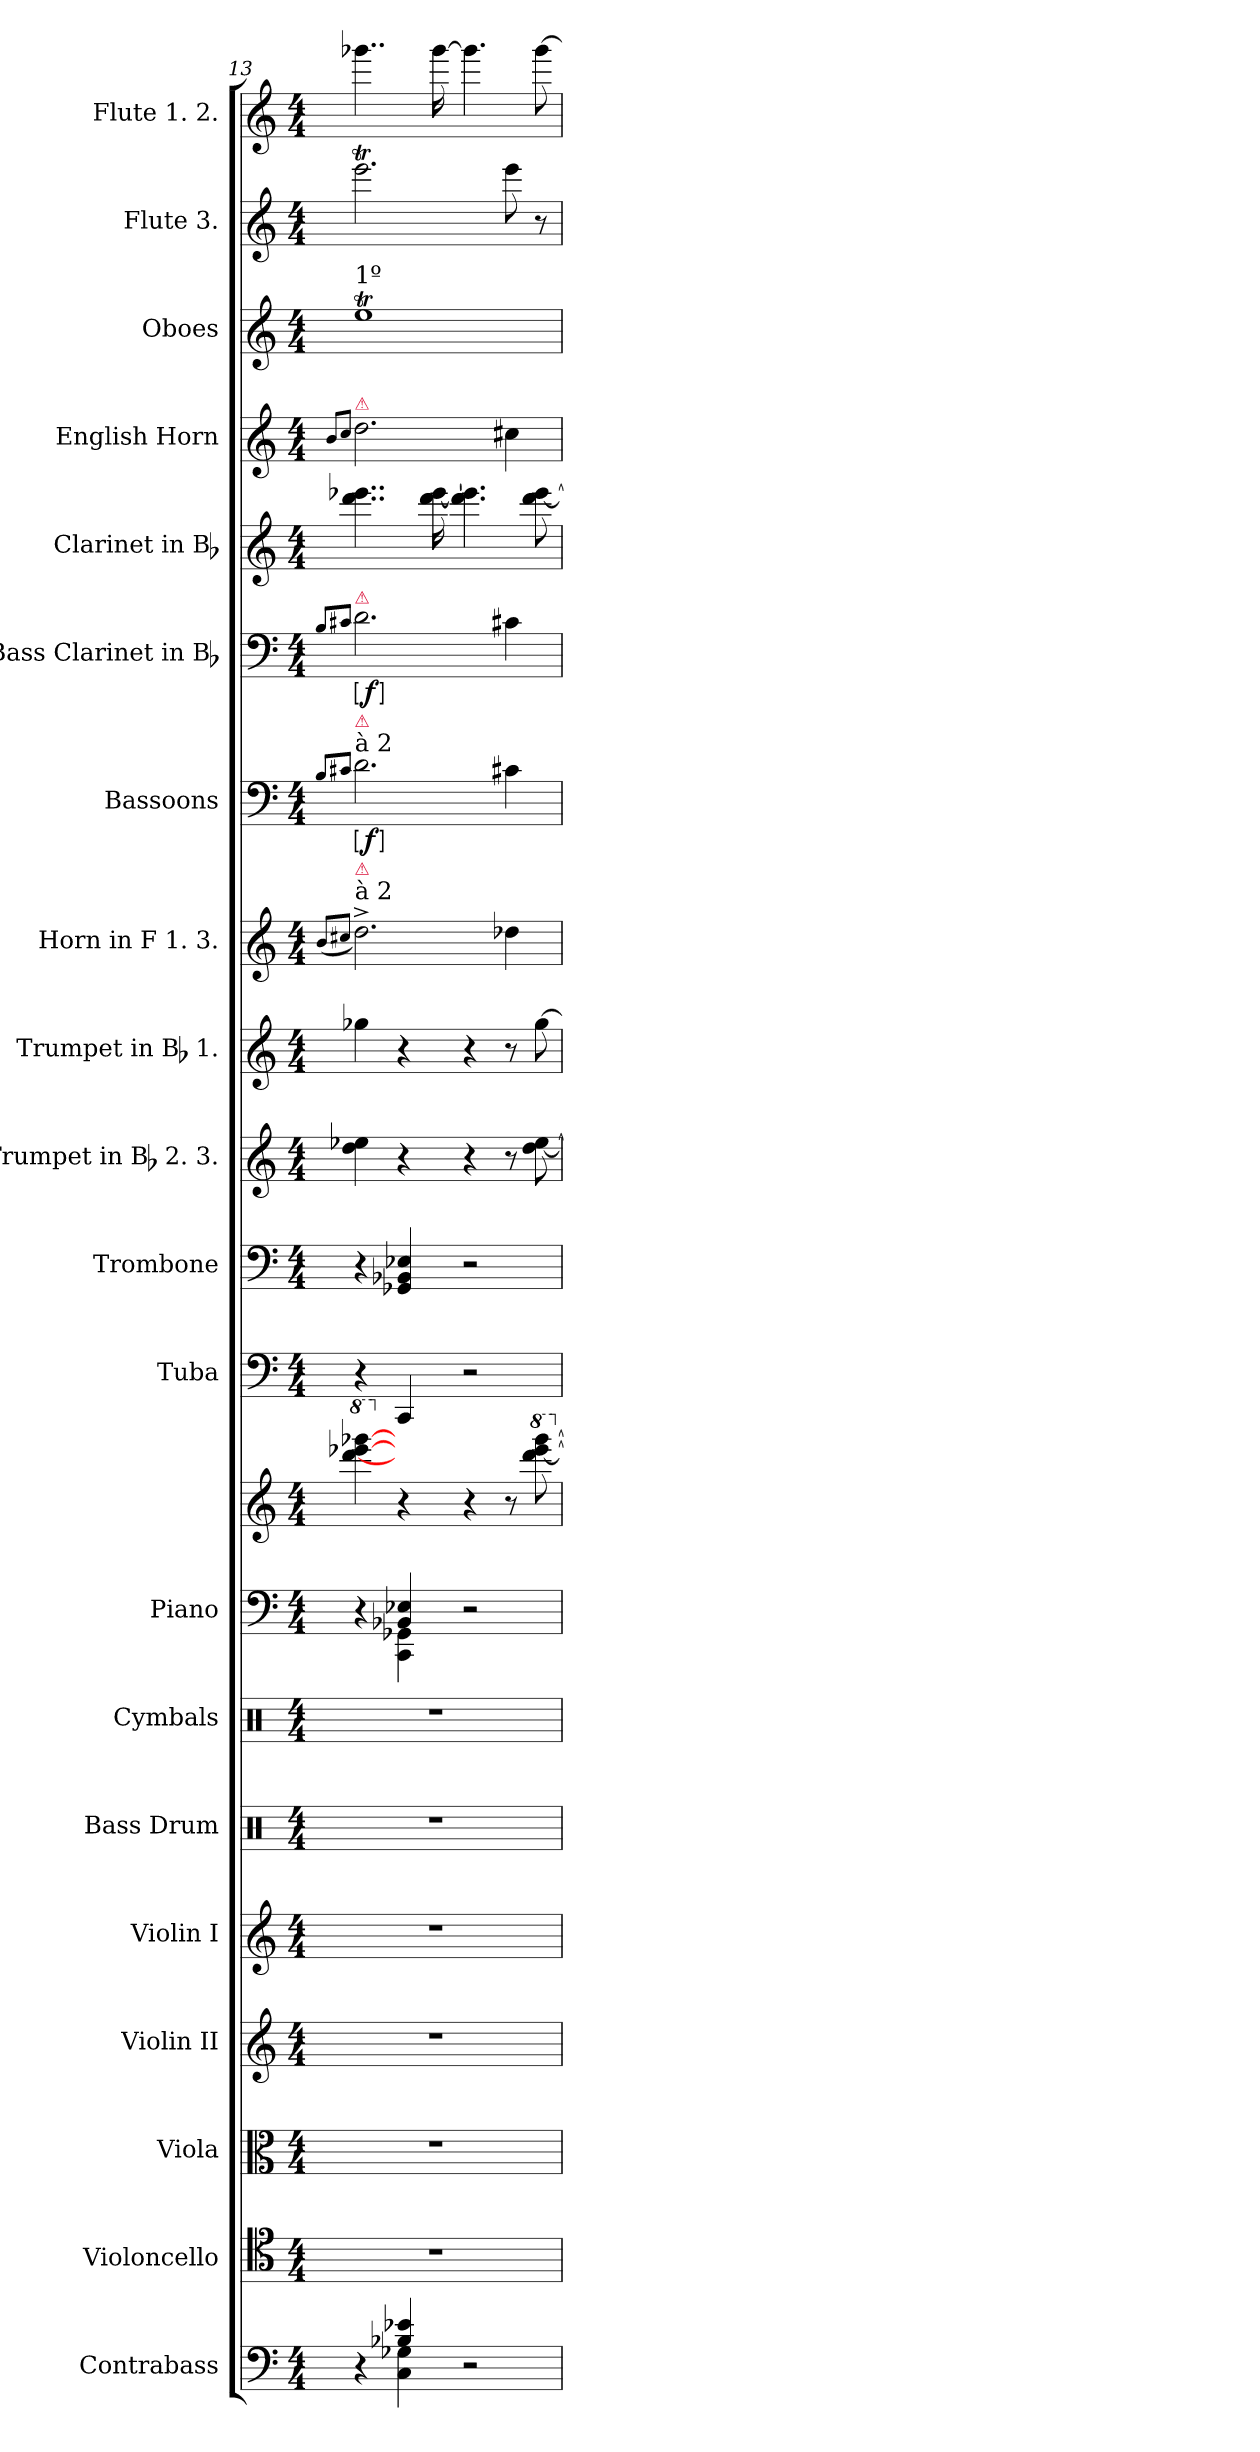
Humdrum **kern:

**kern	**kern	**kern	**kern	**kern	**kern	**kern	**kern	**kern	**kern	**kern	**kern	**kern	**kern	**kern	**dynam	**kern	**dynam	**kern	**kern	**kern	**kern	**kern
*part20	*part19	*part18	*part17	*part16	*part15	*part14	*part13	*part13	*part12	*part11	*part10	*part9	*part8	*part7	*part7	*part6	*part6	*part5	*part4	*part3	*part2	*part1
*staff21	*staff20	*staff19	*staff18	*staff17	*staff16	*staff15	*staff14	*staff13	*staff12	*staff11	*staff10	*staff9	*staff8	*staff7	*staff7	*staff6	*staff6	*staff5	*staff4	*staff3	*staff2	*staff1
*I"Contrabass	*I"Violoncello	*I"Viola	*I"Violin II	*I"Violin I	*I"Bass Drum	*I"Cymbals	*I"Piano	*	*I"Tuba	*I"Trombone	*I"Trumpet in Bb 2. 3.	*I"Trumpet in Bb 1.	*I"Horn in F 1. 3.	*I"Bassoons	*	*I"Bass Clarinet in Bb	*	*I"Clarinet in Bb	*I"English Horn	*I"Oboes	*I"Flute 3.	*I"Flute 1. 2.
*I'Cb.	*I'Vc.	*I'Vla.	*I'Vln. II	*I'Vln. I	*I'B. D.	*I'Cym.	*I'Pno.	*	*I'Tba.	*I'Tbn.	*I'Tpt.1	*I'Tpt.	*I'Hn. 1. 3.	*I'Bsns.	*	*I'B. Cl.	*	*I'Cl.	*I'E.H.	*I'Ob.	*I'Fl. 3.	*I'Fl. 1. 2.
*clefF4	*clefC4	*clefC3	*clefG2	*clefG2	*clefX	*clefX	*clefF4	*clefG2	*clefF4	*clefF4	*clefG2	*clefG2	*clefG2	*clefF4	*	*clefF4	*	*clefG2	*clefG2	*clefG2	*clefG2	*clefG2
*ITrd7c12	*	*	*	*	*	*	*	*	*	*	*	*	*	*	*	*	*	*	*	*	*	*
*k[]	*k[]	*k[]	*k[]	*k[]	*k[]	*k[]	*k[]	*k[]	*k[]	*k[]	*	*	*	*k[]	*	*	*	*	*	*k[]	*k[]	*k[]
*M4/4	*M4/4	*M4/4	*M4/4	*M4/4	*M4/4	*M4/4	*M4/4	*M4/4	*M4/4	*M4/4	*M4/4	*M4/4	*M4/4	*M4/4	*	*M4/4	*	*M4/4	*M4/4	*M4/4	*M4/4	*M4/4
=13	=13	=13	=13	=13	=13	=13	=13	=13	=13	=13	=13	=13	=13	=13	=13	=13	=13	=13	=13	=13	=13	=13
.	.	.	.	.	.	.	.	.	.	.	.	.	(8qqb/L	8qqB/L	.	8qqB/L	.	.	8qqb/L	.	.	.
.	.	.	.	.	.	.	.	.	.	.	.	.	8qqcc#X/J	8qqc#X/J	.	8qqc#X/J	.	.	8qqcc/J	.	.	.
*^	*	*	*	*	*	*	*^	*	*	*	*	*	*	*	*	*	*	*	*	*	*	*
*	*	*	*	*	*	*	*	*	*	*8va	*	*	*	*	*	*	*	*	*	*	*	*	*	*
!	!	!	!	!	!	!	!	!	!	!	!	!	!	!	!	!	!	!	!	!	!	!LO:TX:a:t=1º	!	!
!	!	!	!	!	!	!	!	!	!	!	!	!	!	!	!	!	!	!	!	!	!LO:TX:a:color=crimson:t=⚠	!	!	!
!	!	!	!	!	!	!	!	!	!	!	!	!	!	!	!	!	!	!LO:TX:a:color=crimson:t=⚠	!	!	!	!	!	!
!	!	!	!	!	!	!	!	!	!	!	!	!	!	!	!	!LO:TX:a:t=à 2	!	!	!	!	!	!	!	!
!	!	!	!	!	!	!	!	!	!	!	!	!	!	!	!	!LO:TX:a:color=crimson:t=⚠	!	!	!	!	!	!	!	!
!	!	!	!	!	!	!	!	!	!	!	!	!	!	!	!LO:TX:a:t=à 2	!	!	!	!	!	!	!	!	!
!	!	!	!	!	!	!	!	!	!	!	!	!	!	!	!LO:TX:a:color=crimson:t=⚠	!	!	!	!	!	!	!	!	!
!	!	!	!	!	!	!	!	!	!	!	!	!	!	!	!	!	!LO:DY:ed=brack	!	!LO:DY:ed=brack	!	!	!	!	!
4r	4ryy	1r	1r	1r	1r	1r	1r	4r	4ryy	[4dddd [4eeee-X [4gggg-X	4r	4r	4dd 4ee-X	4gg-X	2.dd^)	2.d	f	2.d	f	4..ddd 4..eee-X	2.dd	1eet	2.eeet	4..ggg-X
*	*	*	*	*	*	*	*	*	*	*X8va	*	*	*	*	*	*	*	*	*	*	*	*	*	*
4BB-X 4E-X	4CC 4GG-X	.	.	.	.	.	.	4BB-X 4E-X	4CC 4GG-X	4r	4CC	4GG-X 4BB-X 4E-X	4r	4r	.	.	.	.	.	.	.	.	.	.
.	.	.	.	.	.	.	.	.	.	.	.	.	.	.	.	.	.	.	.	[16ddd [16eee-	.	.	.	[16ggg-
2r	2ryy	.	.	.	.	.	.	2r	2ryy	4r	2r	2r	4r	4r	.	.	.	.	.	4.ddd] 4.eee-]	.	.	.	4.ggg-]
.	.	.	.	.	.	.	.	.	.	8r	.	.	8r	8r	4dd-X	4c#X	.	4c#X	.	.	4cc#X	.	8eee	.
*	*	*	*	*	*	*	*	*	*	*8va	*	*	*	*	*	*	*	*	*	*	*	*	*	*
.	.	.	.	.	.	.	.	.	.	[8dddd [8eeee- [8gggg-	.	.	[8dd [8ee-	[8gg-	.	.	.	.	.	[8ddd [8eee-	.	.	8r	[8ggg-
*v	*v	*	*	*	*	*	*	*v	*v	*	*	*	*	*	*	*	*	*	*	*	*	*	*	*
*	*	*	*	*	*	*	*	*X8va	*	*	*	*	*	*	*	*	*	*	*	*	*	*
=	=	=	=	=	=	=	=	=	=	=	=	=	=	=	=	=	=	=	=	=	=	=
*-	*-	*-	*-	*-	*-	*-	*-	*-	*-	*-	*-	*-	*-	*-	*-	*-	*-	*-	*-	*-	*-	*-
